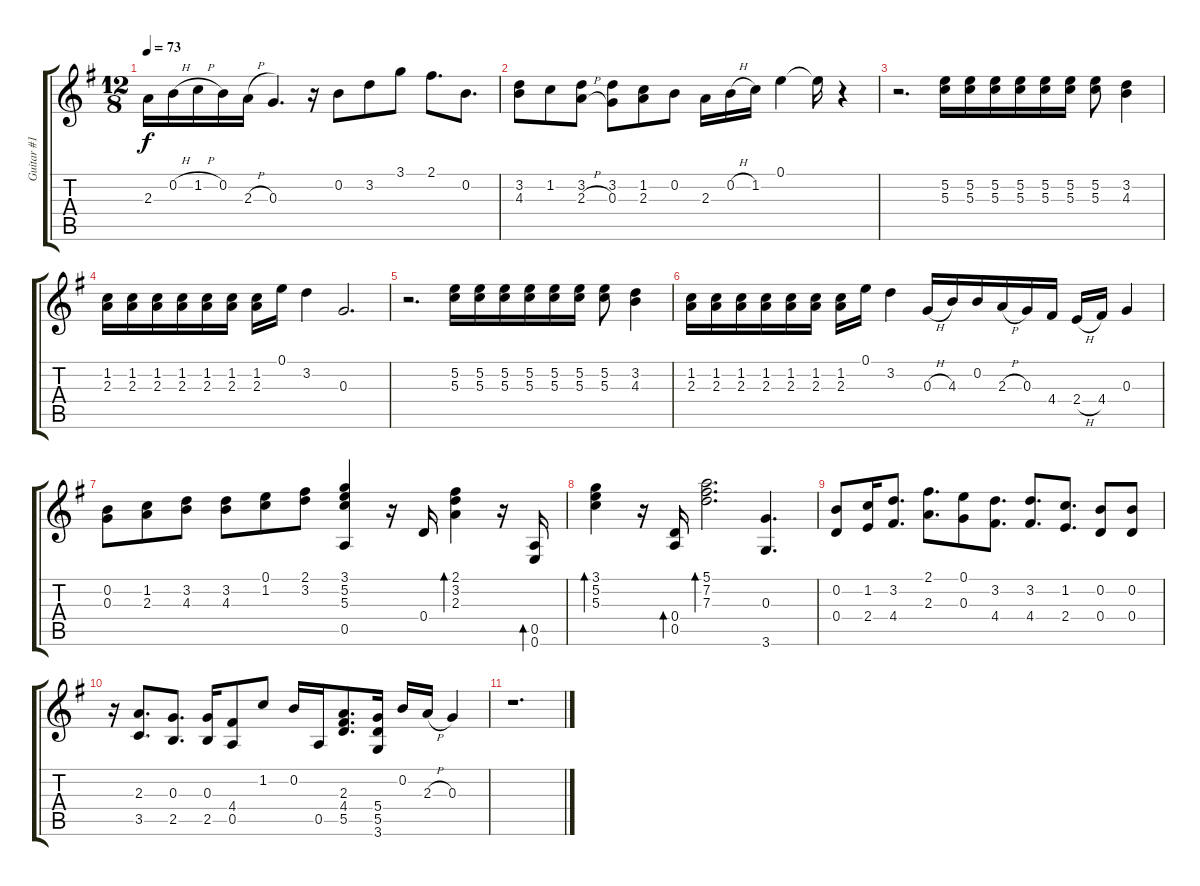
\track ("Guitar #1" "Guitar #1") {instrument acousticguitarnylon}
\staff {score tabs}
\tuning (E4 B3 G3 D3 A2 E2) {hide}
\ts (12 8)
\tempo 73
\clef g2
\ks g
2.3.16{dy f} 0.2{h}.16 1.2{h}.16 0.2.16 2.3{h}.16 0.3.4{d} r.16 0.2.8 3.2.8 3.1.8 2.1.8{d} 0.2.8{d} |
(3.2 4.3).8 1.2.8 (3.2 2.3{h}).8 (3.2 0.3).8 (1.2 2.3).8 0.2.8 2.3.16 0.2{h}.16 1.2.16 0.1.4 0.1{t}.16 r.4 |
r.2{d} (5.2 5.3).16 (5.2 5.3).16 (5.2 5.3).16 (5.2 5.3).16 (5.2 5.3).16 (5.2 5.3).16 (5.2 5.3).8 (3.2 4.3).4 |
(1.2 2.3).16 (1.2 2.3).16 (1.2 2.3).16 (1.2 2.3).16 (1.2 2.3).16 (1.2 2.3).16 (1.2 2.3).16 0.1.16 3.2.4 0.3.2{d} |
r.2{d} (5.2 5.3).16 (5.2 5.3).16 (5.2 5.3).16 (5.2 5.3).16 (5.2 5.3).16 (5.2 5.3).16 (5.2 5.3).8 (3.2 4.3).4 |
(1.2 2.3).16 (1.2 2.3).16 (1.2 2.3).16 (1.2 2.3).16 (1.2 2.3).16 (1.2 2.3).16 (1.2 2.3).16 0.1.16 3.2.4 0.3{h}.16 4.3.16 0.2.16 2.3{h}.16 0.3.16 4.4.16 2.4{h}.16 4.4.16 0.3.4 |
(0.2 0.3).8 (1.2 2.3).8 (3.2 4.3).8 (3.2 4.3).8 (0.1 1.2).8 (2.1 3.2).8 (3.1 5.2 5.3 0.5).4 r.16 0.4.16 (2.1 3.2 2.3).4{bd 60} r.16 (0.5 0.6).16{bd 60} |
(3.1 5.2 5.3).4{bd 60} r.16 (0.4 0.5).16{bd 60} (5.1 7.2 7.3).2{d bd 60} (0.3 3.6).4{d} |
(0.2 0.4).8 (1.2 2.4).16 (3.2 4.4).8{d} (2.1 2.3).8{d} (0.1 0.3).8 (3.2 4.4).8{d} (3.2 4.4).8{d} (1.2 2.4).8{d} (0.2 0.4).8 (0.2 0.4).8 |
r.16 (2.3 3.5).8{d} (0.3 2.5).8{d} (0.3 2.5).16 (4.4 0.5).8 1.2.8 0.2.16 0.5.16 (2.3 4.4 5.5).8{d} (5.4 5.5 3.6).16 0.2.16 2.3{h}.16 0.3.4 |
r.1{d}
